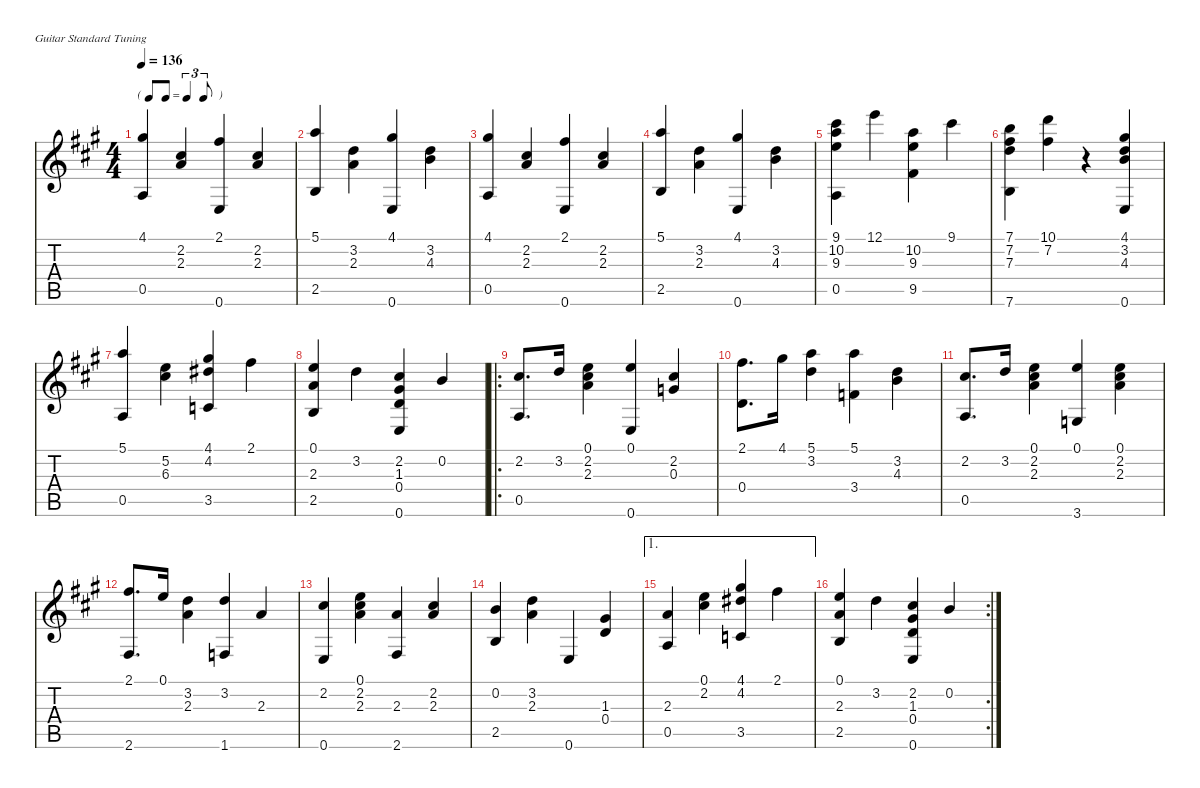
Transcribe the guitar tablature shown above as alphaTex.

\defaultSystemsLayout 4
\hideDynamics
\bracketExtendMode nobrackets
\singleTrackTrackNamePolicy hidden
\multiTrackTrackNamePolicy hidden
\firstSystemTrackNameOrientation horizontal
\otherSystemsTrackNameOrientation horizontal
\extendBarLines
\chordDiagramsInScore
\track ("Guitarra" "n.guit.") {instrument acousticguitarnylon}
\staff {score tabs}
\tuning (E4 B3 G3 D3 A2 E2)
\ts (4 4)
\beaming (8 4 4)
\tf triplet8th
\tempo 136
\clef g2
\ks a
(4.1{acc #} 0.5{acc forcenatural}).4{dy mf instrument acousticguitarnylon beam Up} (2.2{acc #} 2.3{acc forcenatural}).4{beam Up} (2.1{acc #} 0.6{acc forcenatural}).4{beam Up} (2.2{acc #} 2.3{acc forcenatural}).4{beam Up} |
(5.1{acc forcenatural} 2.5{acc forcenatural}).4{beam Up} (2.3{acc forcenatural} 3.2{acc forcenatural}).4{beam Down} (4.1{acc #} 0.6{acc forcenatural}).4{beam Up} (4.3{acc forcenatural} 3.2{acc forcenatural}).4{beam Down} |
(4.1{acc #} 0.5{acc forcenatural}).4{beam Up} (2.2{acc #} 2.3{acc forcenatural}).4{beam Up} (2.1{acc #} 0.6{acc forcenatural}).4{beam Up} (2.2{acc #} 2.3{acc forcenatural}).4{beam Up} |
(5.1{acc forcenatural} 2.5{acc forcenatural}).4{beam Up} (2.3{acc forcenatural} 3.2{acc forcenatural}).4{beam Down} (4.1{acc #} 0.6{acc forcenatural}).4{beam Up} (3.2{acc forcenatural} 4.3{acc forcenatural}).4{beam Down} |
(9.1{acc #} 10.2{acc forcenatural} 9.3{acc forcenatural} 0.5{acc forcenatural}).4{beam Down} 12.1{acc forcenatural}.4{beam Down} (10.2{acc forcenatural} 9.3{acc forcenatural} 9.5{acc #}).4{beam Down} 9.1{acc #}.4{beam Down} |
(7.1{acc forcenatural} 7.2{acc #} 7.3{acc forcenatural} 7.6{acc forcenatural}).4{beam Down} (10.1{acc forcenatural} 7.2{acc #}).4{beam Down} r.4{beam Down} (4.1{acc #} 3.2{acc forcenatural} 4.3{acc forcenatural} 0.6{acc forcenatural}).4{beam Up} |
(5.1{acc forcenatural} 0.5{acc forcenatural}).4{beam Up} (5.2{acc forcenatural} 6.3{acc #}).4{beam Down} (4.1{acc #} 4.2{acc #} 3.5{acc forcenatural}).4{beam Up} 2.1{acc #}.4{beam Down} |
(0.1{acc forcenatural} 2.3{acc forcenatural} 2.5{acc forcenatural}).4{beam Up} 3.2{acc forcenatural}.4{beam Down} (2.2{acc #} 1.3{acc #} 0.4{acc forcenatural} 0.6{acc forcenatural}).4{beam Up} 0.2{acc forcenatural}.4{beam Up} |
\ro
(2.2{acc #} 0.5{acc forcenatural}).8{d beam Up} 3.2{acc forcenatural}.16{beam Up} (0.1{acc forcenatural} 2.2{acc #} 2.3{acc forcenatural}).4{beam Down} (0.1{acc forcenatural} 0.6{acc forcenatural}).4{beam Up} (2.2{acc #} 0.3{acc forcenatural}).4{beam Up} |
(2.1{acc #} 0.4{acc forcenatural}).8{d beam Down} 4.1{acc #}.16{beam Down} (5.1{acc forcenatural} 3.2{acc forcenatural}).4{beam Down} (5.1{acc forcenatural} 3.4{acc forcenatural}).4{beam Down} (4.3{acc forcenatural} 3.2{acc forcenatural}).4{beam Down} |
(2.2{acc #} 0.5{acc forcenatural}).8{d beam Up} 3.2{acc forcenatural}.16{beam Up} (0.1{acc forcenatural} 2.2{acc #} 2.3{acc forcenatural}).4{beam Down} (0.1{acc forcenatural} 3.6{acc forcenatural}).4{beam Up} (0.1{acc forcenatural} 2.2{acc #} 2.3{acc forcenatural}).4{beam Down} |
(2.1{acc #} 2.6{acc #}).8{d beam Up} 0.1{acc forcenatural}.16{beam Up} (3.2{acc forcenatural} 2.3{acc forcenatural}).4{beam Down} (3.2{acc forcenatural} 1.6{acc forcenatural}).4{beam Up} 2.3{acc forcenatural}.4{beam Up} |
(2.2{acc #} 0.6{acc forcenatural}).4{beam Up} (0.1{acc forcenatural} 2.2{acc #} 2.3{acc forcenatural}).4{beam Down} (2.3{acc forcenatural} 2.6{acc #}).4{beam Up} (2.2{acc #} 2.3{acc forcenatural}).4{beam Up} |
(0.2{acc forcenatural} 2.5{acc forcenatural}).4{beam Up} (3.2{acc forcenatural} 2.3{acc forcenatural}).4{beam Down} 0.6{acc forcenatural}.4{beam Up} (1.3{acc #} 0.4{acc forcenatural}).4{beam Up} |
\ae 1
(2.3{acc forcenatural} 0.5{acc forcenatural}).4{beam Up} (2.2{acc #} 0.1{acc forcenatural}).4{beam Down} (4.1{acc #} 4.2{acc #} 3.5{acc forcenatural}).4{beam Up} 2.1{acc #}.4{beam Down} |
\rc 2
(0.1{acc forcenatural} 2.3{acc forcenatural} 2.5{acc forcenatural}).4{beam Up} 3.2{acc forcenatural}.4{beam Down} (2.2{acc #} 1.3{acc #} 0.4{acc forcenatural} 0.6{acc forcenatural}).4{beam Up} 0.2{acc forcenatural}.4{beam Up}
